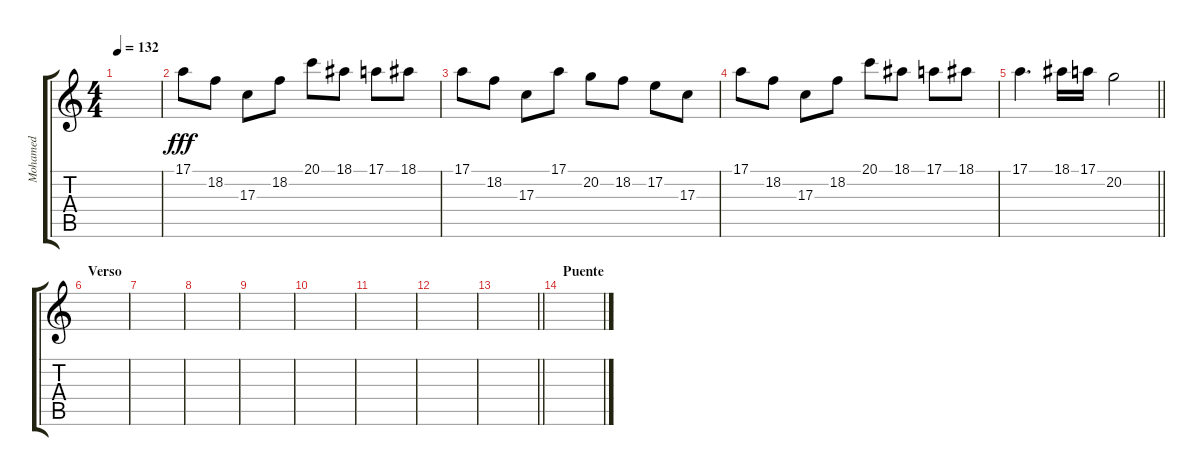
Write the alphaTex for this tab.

\track ("Mohamed" "Mohamed") {instrument violin}
\staff {score tabs}
\tuning (E4 B3 G3 D3 A2 E2) {hide}
\ts (4 4)
\tempo 132
\clef g2
\ks c
|
17.1.8{dy fff} 18.2.8 17.3.8 18.2.8 20.1.8 18.1.8 17.1.8 18.1.8 |
17.1.8 18.2.8 17.3.8 17.1.8 20.2.8 18.2.8 17.2.8 17.3.8 |
17.1.8 18.2.8 17.3.8 18.2.8 20.1.8 18.1.8 17.1.8 18.1.8 |
\barLineRight lightlight
17.1.4{d} 18.1.16 17.1.16 20.2.2 |
\section ("" "Verso")
|
|
|
|
|
|
|
\barLineRight lightlight
|
\section ("" "Puente")
